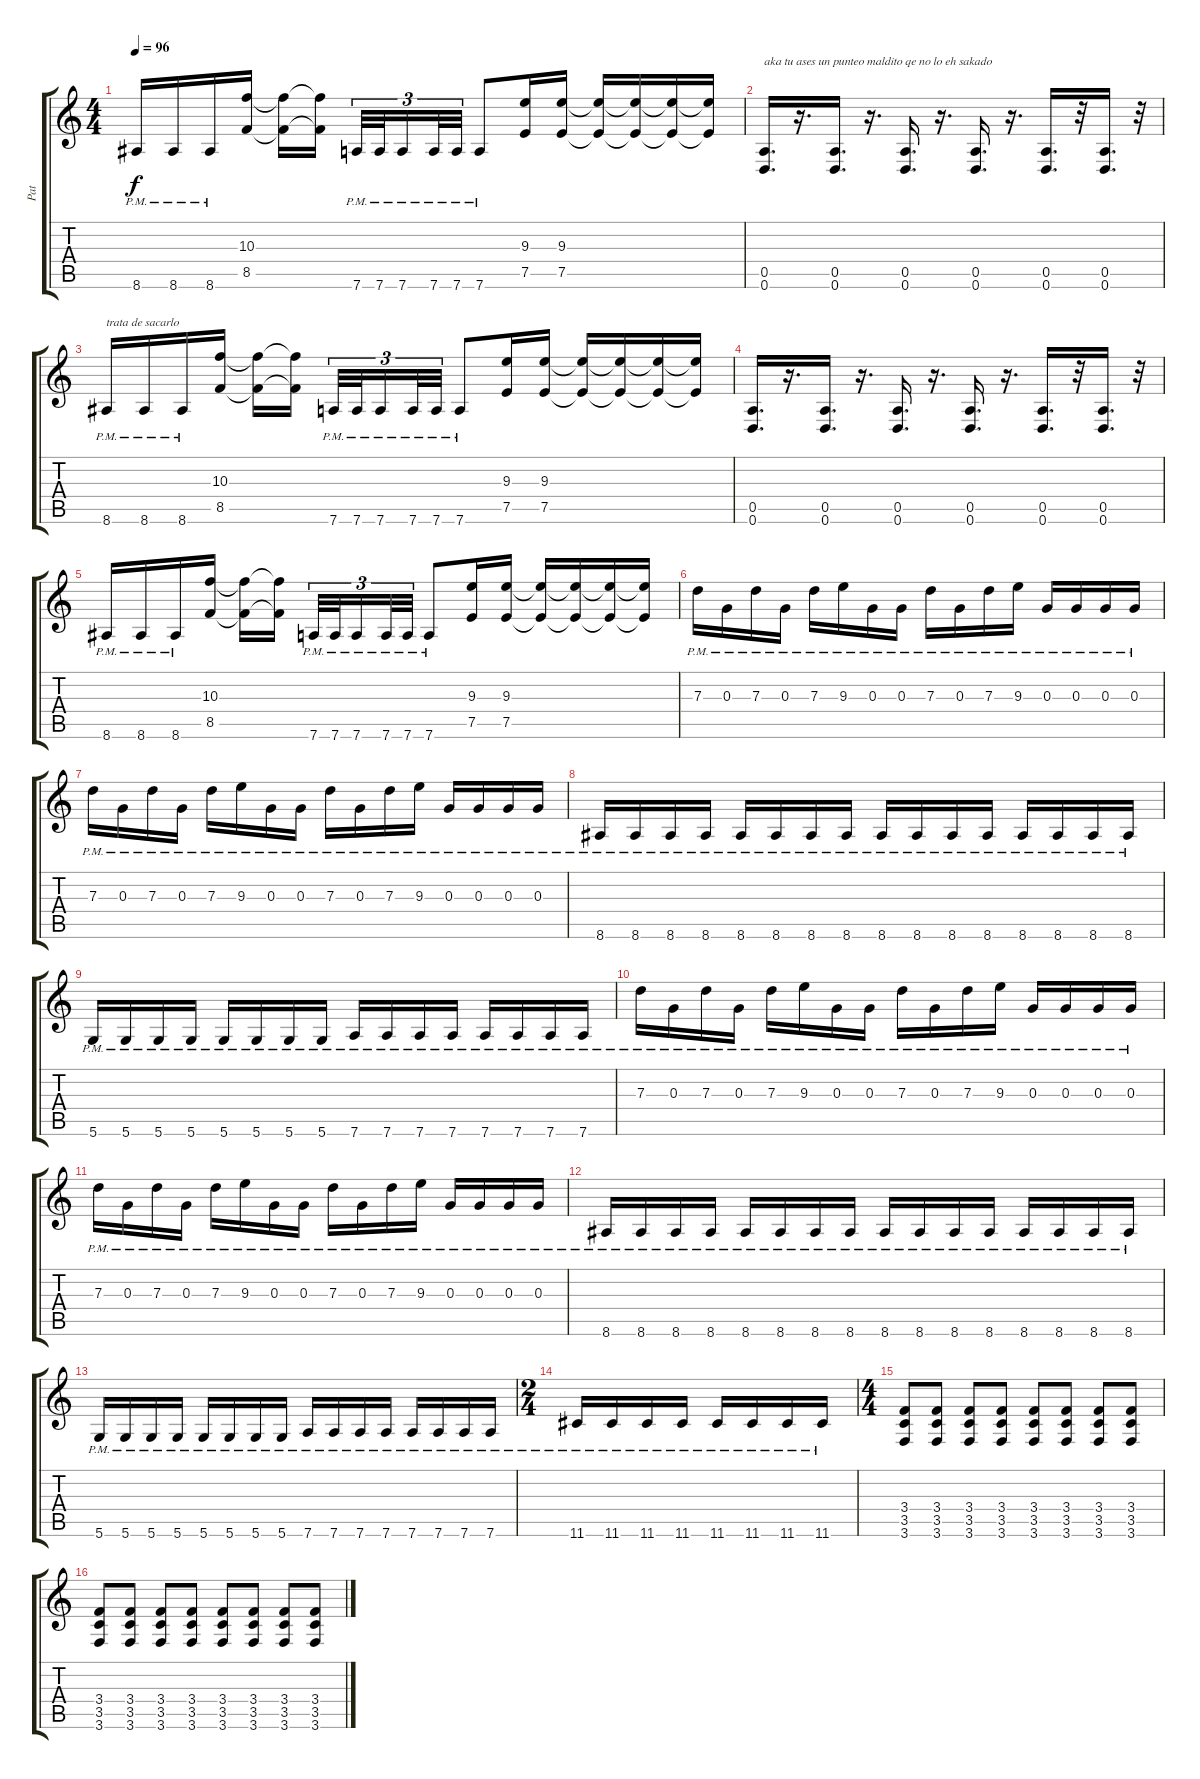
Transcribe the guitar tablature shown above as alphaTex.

\track ("Pat" "Pat") {instrument distortionguitar}
\staff {score tabs}
\tuning (E4 B3 G3 D3 A2 D2) {hide}
\ts (4 4)
\tempo 96
\clef g2
\ks c
8.6{pm}.16{dy f} 8.6{pm}.16 8.6{pm}.16 (10.3 8.5).16 (10.3{t} 8.5{t}).16 (10.3{t} 8.5{t}).16{beam splitsecondary} 7.6{pm}.32{tu (3 2)} 7.6{pm}.32{tu (3 2)} 7.6{pm}.16{tu (3 2)} 7.6{pm}.32{tu (3 2)} 7.6{pm}.32{tu (3 2)} 7.6{pm}.8 (9.3 7.5).16 (9.3 7.5).16 (9.3{t} 7.5{t}).16 (9.3{t} 7.5{t}).16 (9.3{t} 7.5{t}).16 (9.3{t} 7.5{t}).16 |
(0.5 0.6).16{d txt "aka tu ases un punteo maldito qe no lo eh sakado "} r.16{d} (0.5 0.6).16{d} r.16{d} (0.5 0.6).16{d} r.16{d} (0.5 0.6).16{d} r.16{d} (0.5 0.6).16{d} r.32 (0.5 0.6).16{d} r.32 |
8.6{pm}.16{txt "trata de sacarlo"} 8.6{pm}.16 8.6{pm}.16 (10.3 8.5).16 (10.3{t} 8.5{t}).16 (10.3{t} 8.5{t}).16{beam splitsecondary} 7.6{pm}.32{tu (3 2)} 7.6{pm}.32{tu (3 2)} 7.6{pm}.16{tu (3 2)} 7.6{pm}.32{tu (3 2)} 7.6{pm}.32{tu (3 2)} 7.6{pm}.8 (9.3 7.5).16 (9.3 7.5).16 (9.3{t} 7.5{t}).16 (9.3{t} 7.5{t}).16 (9.3{t} 7.5{t}).16 (9.3{t} 7.5{t}).16 |
(0.5 0.6).16{d} r.16{d} (0.5 0.6).16{d} r.16{d} (0.5 0.6).16{d} r.16{d} (0.5 0.6).16{d} r.16{d} (0.5 0.6).16{d} r.32 (0.5 0.6).16{d} r.32 |
8.6{pm}.16 8.6{pm}.16 8.6{pm}.16 (10.3 8.5).16 (10.3{t} 8.5{t}).16 (10.3{t} 8.5{t}).16{beam splitsecondary} 7.6{pm}.32{tu (3 2)} 7.6{pm}.32{tu (3 2)} 7.6{pm}.16{tu (3 2)} 7.6{pm}.32{tu (3 2)} 7.6{pm}.32{tu (3 2)} 7.6{pm}.8 (9.3 7.5).16 (9.3 7.5).16 (9.3{t} 7.5{t}).16 (9.3{t} 7.5{t}).16 (9.3{t} 7.5{t}).16 (9.3{t} 7.5{t}).16 |
7.3{pm}.16 0.3{pm}.16 7.3{pm}.16 0.3{pm}.16 7.3{pm}.16 9.3{pm}.16 0.3{pm}.16 0.3{pm}.16 7.3{pm}.16 0.3{pm}.16 7.3{pm}.16 9.3{pm}.16 0.3{pm}.16 0.3{pm}.16 0.3{pm}.16 0.3{pm}.16 |
7.3{pm}.16 0.3{pm}.16 7.3{pm}.16 0.3{pm}.16 7.3{pm}.16 9.3{pm}.16 0.3{pm}.16 0.3{pm}.16 7.3{pm}.16 0.3{pm}.16 7.3{pm}.16 9.3{pm}.16 0.3{pm}.16 0.3{pm}.16 0.3{pm}.16 0.3{pm}.16 |
8.6{pm}.16 8.6{pm}.16 8.6{pm}.16 8.6{pm}.16 8.6{pm}.16 8.6{pm}.16 8.6{pm}.16 8.6{pm}.16 8.6{pm}.16 8.6{pm}.16 8.6{pm}.16 8.6{pm}.16 8.6{pm}.16 8.6{pm}.16 8.6{pm}.16 8.6{pm}.16 |
5.6{pm}.16 5.6{pm}.16 5.6{pm}.16 5.6{pm}.16 5.6{pm}.16 5.6{pm}.16 5.6{pm}.16 5.6{pm}.16 7.6{pm}.16 7.6{pm}.16 7.6{pm}.16 7.6{pm}.16 7.6{pm}.16 7.6{pm}.16 7.6{pm}.16 7.6{pm}.16 |
7.3{pm}.16 0.3{pm}.16 7.3{pm}.16 0.3{pm}.16 7.3{pm}.16 9.3{pm}.16 0.3{pm}.16 0.3{pm}.16 7.3{pm}.16 0.3{pm}.16 7.3{pm}.16 9.3{pm}.16 0.3{pm}.16 0.3{pm}.16 0.3{pm}.16 0.3{pm}.16 |
7.3{pm}.16 0.3{pm}.16 7.3{pm}.16 0.3{pm}.16 7.3{pm}.16 9.3{pm}.16 0.3{pm}.16 0.3{pm}.16 7.3{pm}.16 0.3{pm}.16 7.3{pm}.16 9.3{pm}.16 0.3{pm}.16 0.3{pm}.16 0.3{pm}.16 0.3{pm}.16 |
8.6{pm}.16 8.6{pm}.16 8.6{pm}.16 8.6{pm}.16 8.6{pm}.16 8.6{pm}.16 8.6{pm}.16 8.6{pm}.16 8.6{pm}.16 8.6{pm}.16 8.6{pm}.16 8.6{pm}.16 8.6{pm}.16 8.6{pm}.16 8.6{pm}.16 8.6{pm}.16 |
5.6{pm}.16 5.6{pm}.16 5.6{pm}.16 5.6{pm}.16 5.6{pm}.16 5.6{pm}.16 5.6{pm}.16 5.6{pm}.16 7.6{pm}.16 7.6{pm}.16 7.6{pm}.16 7.6{pm}.16 7.6{pm}.16 7.6{pm}.16 7.6{pm}.16 7.6{pm}.16 |
\ts (2 4)
11.6{pm}.16 11.6{pm}.16 11.6{pm}.16 11.6{pm}.16 11.6{pm}.16 11.6{pm}.16 11.6{pm}.16 11.6{pm}.16 |
\ts (4 4)
(3.4 3.5 3.6).8 (3.4 3.5 3.6).8 (3.4 3.5 3.6).8 (3.4 3.5 3.6).8 (3.4 3.5 3.6).8 (3.4 3.5 3.6).8 (3.4 3.5 3.6).8 (3.4 3.5 3.6).8 |
(3.4 3.5 3.6).8 (3.4 3.5 3.6).8 (3.4 3.5 3.6).8 (3.4 3.5 3.6).8 (3.4 3.5 3.6).8 (3.4 3.5 3.6).8 (3.4 3.5 3.6).8 (3.4 3.5 3.6).8
